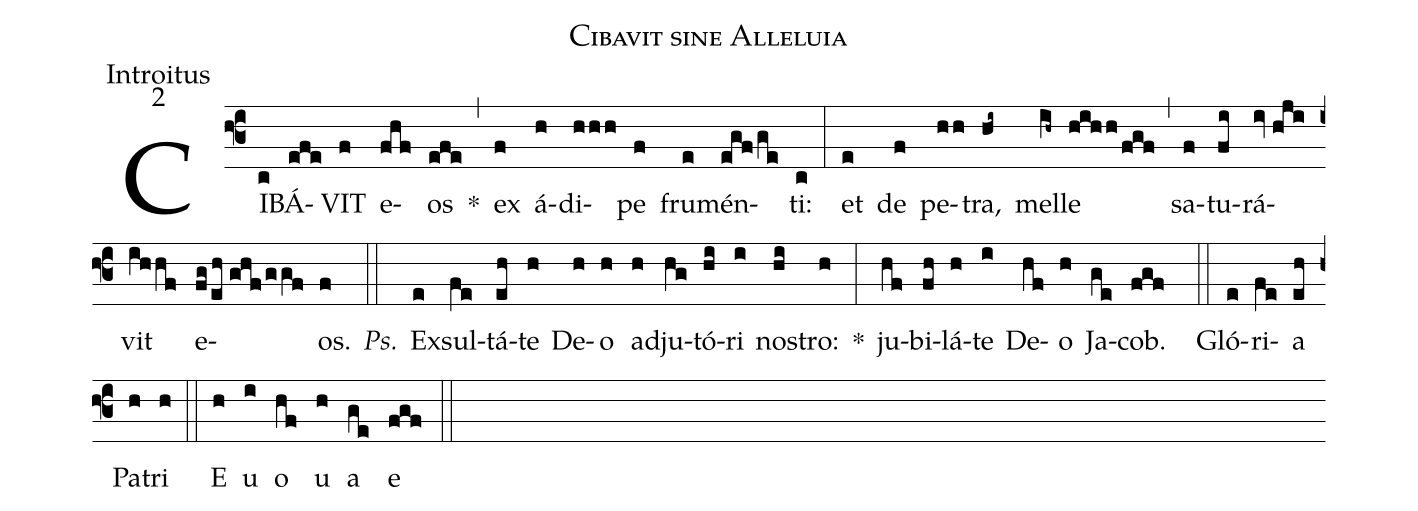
name:Cibavit sine Alleluia;
office-part:Introitus;
mode:2;
%%
(f3) CI(c)BÁ(efe)VIT(f) e(fhf)os(efe) *(,) ex(f) á(h)di(hhh)pe(f) fru(e)mén(egf/ge)ti:(c) (:) et(e) de(f) pe(hh)tra,(hi~) mel(ih~)le(hihh/fgf) (,) sa(f)tu(fi)rá(iv//hji)vit(ihhf) e(fg/eh//ghf/ggf)os.(f) <i>Ps.</i>(::) Ex(e)sul(fe)tá(eh)te(h) De(h)o(h) ad(h)ju(hg)tó(hi)ri(i) no(hi)stro:(h) *(:) ju(hf)bi(fh)lá(h)te(i) De(hf)o(h) Ja(ge)cob.(fgf) () (::) Gló(e)ri(fe)a(eh) Pa(h)tri(h) (::) E(h) u(i) o(hf) u(h) a(ge) e(fgf) (::)
